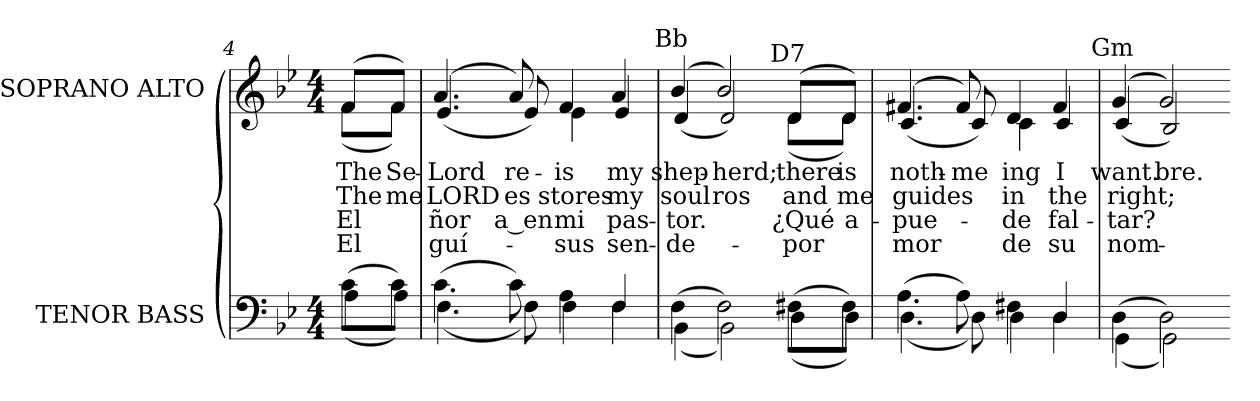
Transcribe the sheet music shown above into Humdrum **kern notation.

**kern	**kern	**text	**text	**text	**text
*part2	*part1	*part1	*part1	*part1	*part1
*staff2	*staff1	*staff1	*staff1	*staff1	*staff1
*I"TENOR BASS	*I"SOPRANO ALTO	*	*	*	*
*I'T. B.	*I'S. A.	*	*	*	*
!!LO:LB:g=z
*clefF4	*clefG2	*	*	*	*
*k[b-e-]	*k[b-e-]	*	*	*	*
*B-:	*B-:	*	*	*	*
*M4/4	*M4/4	*	*	*	*
=4	=4	=4	=4	=4	=4
*^	*	*	*	*	*
!	!	!LO:TX:a:cj:t=F7	!	!	!	!
!	!	!LO:TX:b:cj:t=1	!	!	!	!
!	!	!LO:TX:b:cj:t=2	!	!	!	!
!	!	!LO:TX:b:cj:t=1	!	!	!	!
!	!	!LO:TX:b:cj:t=2	!	!	!	!
!	!	!	!LO:LY:b:color=#000000	!LO:LY:b:color=#000000	!LO:LY:b:color=#000000	!LO:LY:b:color=#000000
*	*	*^	*	*	*	*
(8ci\L	(8Ai\L	(8fi/L	(8fi\L	The	The	El	El
!	!	!	!	!LO:LY:b:color=#000000	!LO:LY:b:color=#000000	!	!
8ci\J)	8Ai\J)	8fi/J)	8fi\J)	Se-	me	.	.
=5	=5	=5	=5	=5	=5	=5	=5
!	!	!	!	!LO:LY:b:color=#000000	!LO:LY:b:color=#000000	!LO:LY:b:color=#000000	!LO:LY:b:color=#000000
(4.ci\	(4.Fi\	(4.ai/	(4.e-i/	Lord	LORD	-ñor	guí-
!	!	!	!	!LO:LY:b:color=#000000	!LO:LY:b:color=#000000	!LO:LY:b:color=#000000	!
8ci\)	8Fi\)	8ai/)	8e-i/)	re-	es	-a_en	.
!	!	!	!	!LO:LY:b:color=#000000	!LO:LY:b:color=#000000	!LO:LY:b:color=#000000	!LO:LY:b:color=#000000
4Ai\	4Fi\	4fi/	4e-i\	is	-stores	mi	sus
!	!	!	!	!LO:LY:b:color=#000000	!LO:LY:b:color=#000000	!LO:LY:b:color=#000000	!LO:LY:b:color=#000000
4Fi/	4Fi\	4ai/	4e-i/	my	my	pas-	sen-
=6	=6	=6	=6	=6	=6	=6	=6
!	!	!LO:TX:a:cj:t=Bb	!	!	!	!	!
!	!	!	!	!LO:LY:b:color=#000000	!LO:LY:b:color=#000000	!LO:LY:b:color=#000000	!LO:LY:b:color=#000000
(4Fi\	(4BB-i\	(4b-i/	(4di/	shep-	soul	-tor.	-de-
!	!	!	!	!LO:LY:b:color=#000000	!LO:LY:b:color=#000000	!	!
2Fi\)	2BB-i\)	2b-i/)	2di/)	-herd;	-ros	.	.
!	!	!LO:TX:a:cj:t=D7	!	!	!	!	!
!	!	!	!	!LO:LY:b:color=#000000	!LO:LY:b:color=#000000	!LO:LY:b:color=#000000	!LO:LY:b:color=#000000
(8F#Xi\L	(8Di\L	(8di/L	(8di\L	there	and	¿Qué	por
!	!	!	!	!LO:LY:b:color=#000000	!LO:LY:b:color=#000000	!LO:LY:b:color=#000000	!
8F#i\J)	8Di\J)	8di/J)	8di\J)	is	me	a-	.
=7	=7	=7	=7	=7	=7	=7	=7
!	!	!	!	!LO:LY:b:color=#000000	!LO:LY:b:color=#000000	!LO:LY:b:color=#000000	!LO:LY:b:color=#000000
(4.Ai\	(4.Di\	(4.f#Xi/	(4.ci/	noth-	guides	pue-	-mor
!	!	!	!	!LO:LY:b:color=#000000	!	!	!
8Ai\)	8Di\)	8f#i/)	8ci/)	me	.	.	.
!	!	!	!	!LO:LY:b:color=#000000	!LO:LY:b:color=#000000	!LO:LY:b:color=#000000	!LO:LY:b:color=#000000
4F#Xi\	4Di\	4di/	4ci\	-ing	in	-de	de
!	!	!	!	!LO:LY:b:color=#000000	!LO:LY:b:color=#000000	!LO:LY:b:color=#000000	!LO:LY:b:color=#000000
4Di/	4Di\	4f#i/	4ci/	I	the	fal-	su
=8	=8	=8	=8	=8	=8	=8	=8
!	!	!LO:TX:a:cj:t=Gm	!	!	!	!	!
!	!	!	!	!LO:LY:b:color=#000000	!LO:LY:b:color=#000000	!LO:LY:b:color=#000000	!LO:LY:b:color=#000000
(4Di\	(4GGi\	(4gi/	(4ci/	want.	right;	-tar?	nom-
!	!	!	!	!LO:LY:b:color=#000000	!	!	!
2Di\)	2GGi\)	2gi/)	2B-i/)	-bre.	.	.	.
*v	*v	*	*	*	*	*	*
*	*v	*v	*	*	*	*
=-	=-	=-	=-	=-	=-
*-	*-	*-	*-	*-	*-
